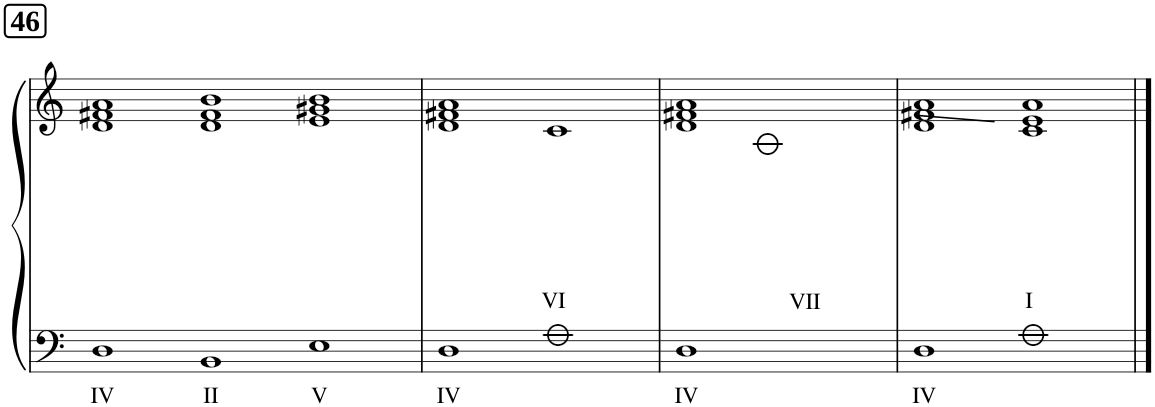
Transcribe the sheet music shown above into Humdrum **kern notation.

**kern	**text	**kern	**text
*part1	*part1	*part1	*part1
*staff2	*staff2	*staff1	*staff1
*I"Piano	*	*	*
*I'Pno	*	*	*
*clefF4	*	*clefG2	*
*k[]	*	*k[]	*
*M12/4	*	*M12/4	*
!!LO:REH:place=s1:a:B:cj:fs=14:t=46
=1	=1	=1	=1
!	!LO:LY:b	!	!
1D	IV	1d 1f#X 1a	.
!	!LO:LY:b	!	!
1BB	II	1d 1f# 1b	.
!	!LO:LY:b	!	!
1E	V	1e 1g#X 1b	.
=2	=2	=2	=2
*M8/4	*	*M8/4	*
!	!LO:LY:b	!	!
1D	IV	1d 1f#X 1a	.
!	!	!	!LO:LY:b
1ryy	.	1c	VI
=3	=3	=3	=3
!	!LO:LY:b	!	!LO:LY:b
1D	IV	1d 1f#X 1a	VII
1ryy	.	1ryy	.
=4	=4	=4	=4
!	!LO:LY:b	!	!
1D	IV	1d 1f#X 1a	.
!	!	!	!LO:LY:b
1ryy	.	1c 1e 1a	I
==	==	==	==
*-	*-	*-	*-
